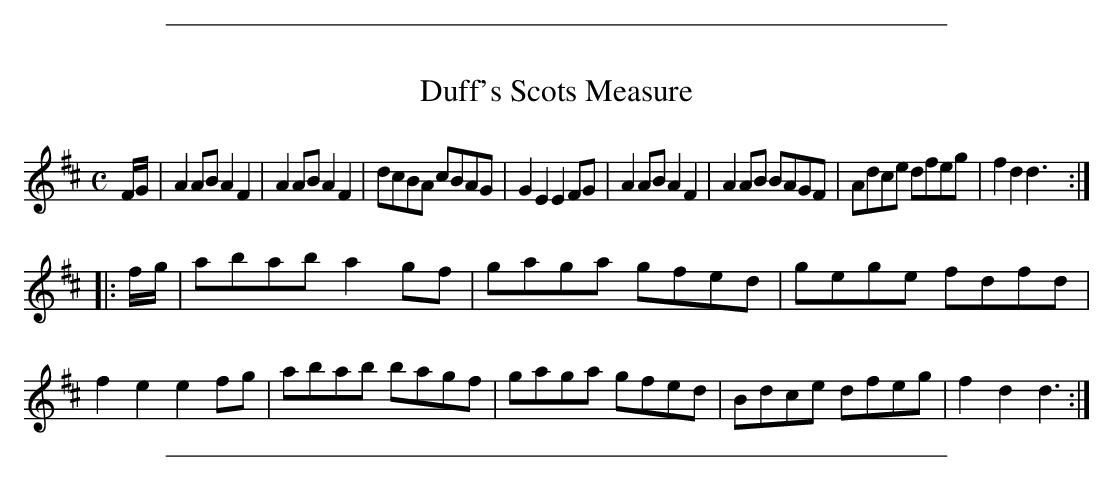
X:1
T: Duff's Scots Measure
M: C
L: 1/8
K: D
F/G/ |\
A2AB A2F2 | A2AB A2F2 | dcBA cBAG | G2E2 E2FG |\
A2AB A2F2 | A2AB BAGF | Adce dfeg | f2d2 d3 ::
f/g/ |\
abab a2gf | gaga gfed | gege fdfd | f2e2 e2fg |\
abab bagf | gaga gfed | Bdce dfeg | f2d2 d3 :|
